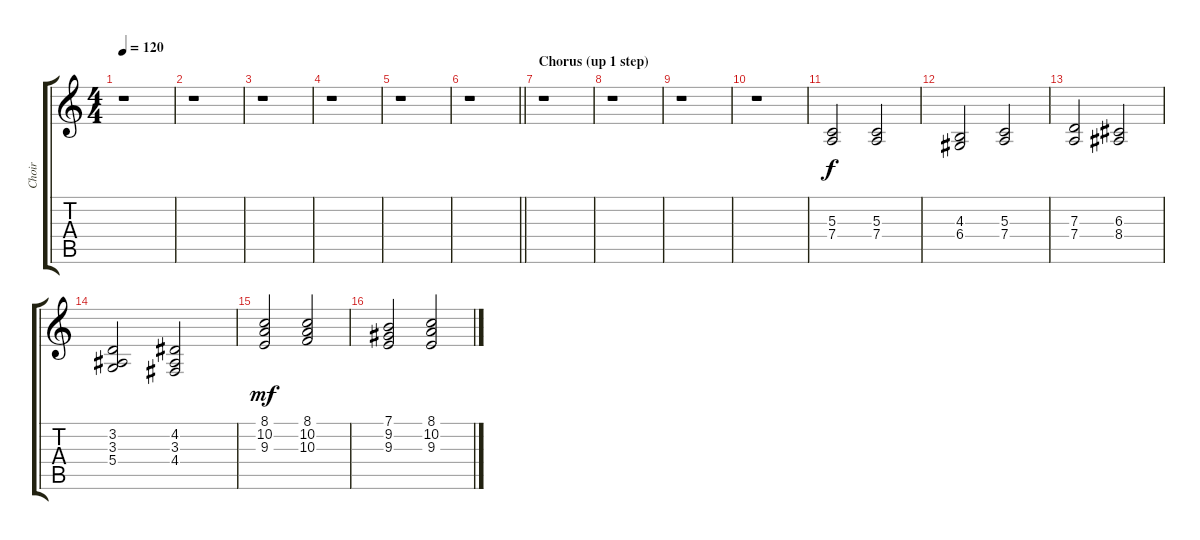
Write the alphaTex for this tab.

\track ("Choir" "Choir") {instrument choiraahs}
\staff {score tabs}
\tuning (E4 B3 G3 D3 A2 E2) {hide}
\ts (4 4)
\tempo 120
\clef g2
\ks c
r.1{dy ppp} |
r.1 |
r.1 |
r.1 |
r.1 |
\barLineRight lightlight
r.1 |
\section ("" "Chorus (up 1 step)")
r.1 |
r.1 |
r.1 |
r.1 |
(5.3 7.4).2{dy f balance 12} (5.3 7.4).2 |
(4.3 6.4).2 (5.3 7.4).2 |
(7.3 7.4).2 (6.3 8.4).2 |
(3.2 3.3 5.4).2 (4.2 3.3 4.4).2 |
(8.1 10.2 9.3).2{dy mf} (8.1 10.2 10.3).2 |
(7.1 9.2 9.3).2 (8.1 10.2 9.3).2
